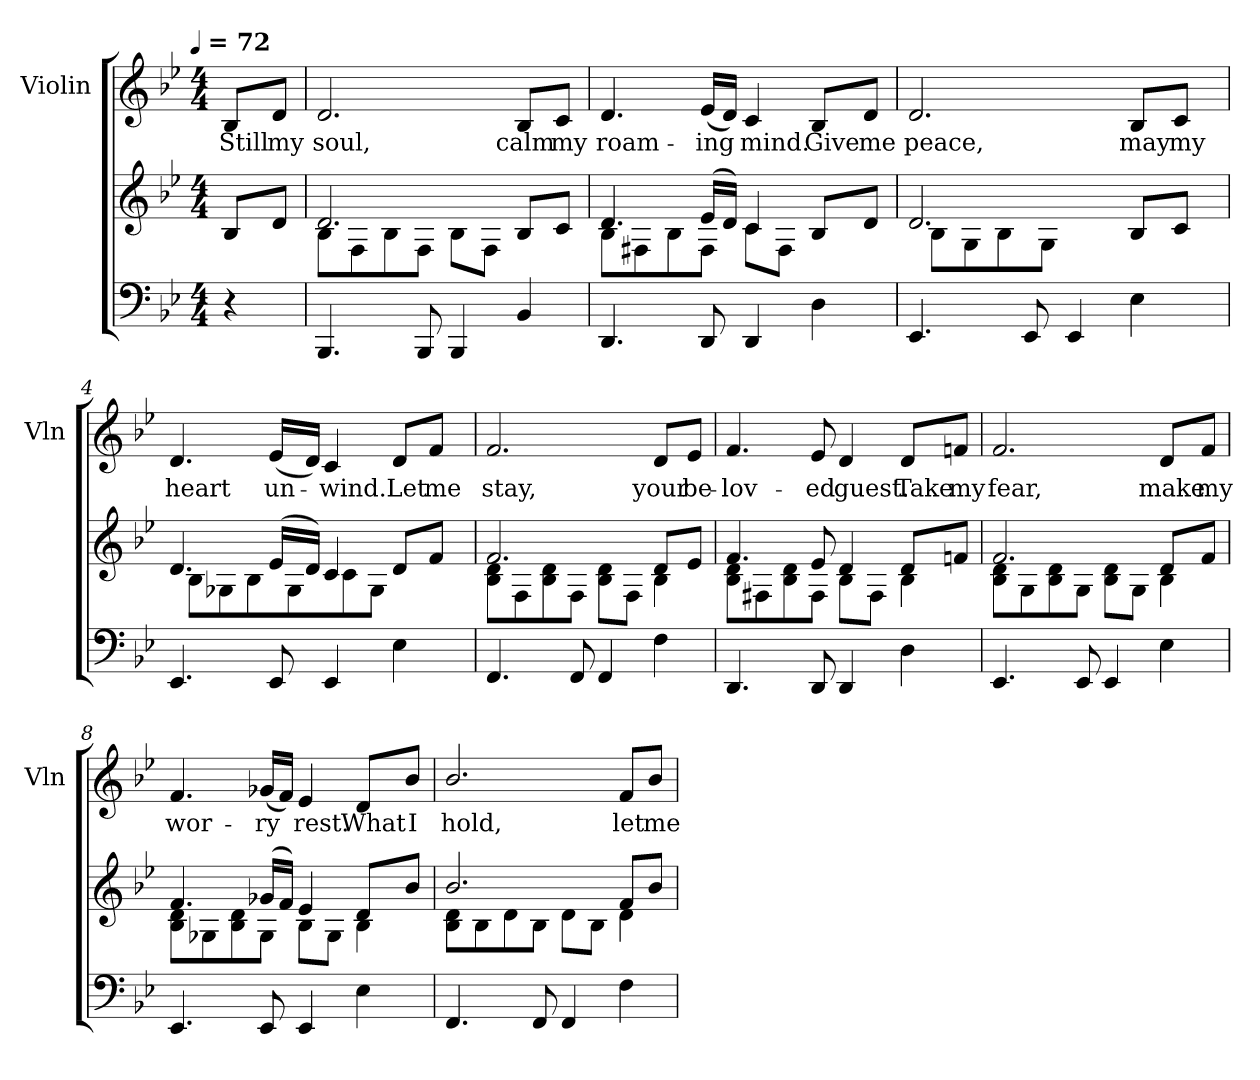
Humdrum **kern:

**kern	**kern	**kern	**text
*part2	*part2	*part1	*part1
*staff3	*staff2	*staff1	*staff1
*	*	*I"Violin	*
*	*	*I'Vln	*
*clefF4	*clefG2	*clefG2	*
*k[b-e-]	*k[b-e-]	*k[b-e-]	*
!!LO:TX:omd:t=[quarter] = 72
*M4/4	*M4/4	*M4/4	*
*MM72	*MM72	*MM72	*
=	=	=	=
4r	8B-L	8B-L	Still
.	8dJ	8dJ	my
=1	=1	=1	=1
*	*^	*	*
4.BBB-/	2.d/	8B-L	2.d/	soul,
.	.	8F	.	.
.	.	8B-	.	.
8BBB-/	.	8FJ	.	.
4BBB-/	.	8B-L	.	.
.	.	8FJ	.	.
4BB-/	8B-L	4ryy	8B-L	calm
.	8cJ	.	8cJ	my
=2	=2	=2	=2	=2
4.DD/	4.d/	8B-L	4.d/	roam-
.	.	8F#X	.	.
.	.	8B-	.	.
8DD/	(>16e-LL	8F#J	(<16e-LL	-ing
.	16dJJ)	.	16dJJ)	.
4DD/	4c/	8cL	4c/	mind.
.	.	8F#J	.	.
4D\	8B-L	4ryy	8B-L	Give
.	8dJ	.	8dJ	me
!!LO:LB:g=z
=3	=3	=3	=3	=3
4.EE-/	2.d/	32ryy	2.d/	peace,
.	.	128ryy	.	.
.	.	512ryy	.	.
.	.	8B-L	.	.
.	.	8G	.	.
.	.	8B-	.	.
8EE-/	.	.	.	.
.	.	8GJ	.	.
4EE-/	.	.	.	.
.	.	4ryy	.	.
4E-\	8B-L	.	8B-L	may
.	.	8ryy	.	.
.	8cJ	.	8cJ	my
.	.	16ryy	.	.
.	.	64ryy	.	.
.	.	256ryy	.	.
.	.	1024ryy	.	.
.	.	1024ryy	.	.
=4	=4	=4	=4	=4
4.EE-/	4.d/	32ryy	4.d/	heart
.	.	128ryy	.	.
.	.	512ryy	.	.
.	.	8B-L	.	.
.	.	8G-X	.	.
.	.	8B-	.	.
8EE-/	(>16e-LL	.	(<16e-LL	un-
.	.	8G-	.	.
.	16dJJ)	.	16dJJ)	.
4EE-/	4c/	.	4c/	-wind.
.	.	8c	.	.
.	.	8G-J	.	.
4E-\	8dL	.	8dL	Let
.	.	8ryy	.	.
.	8fJ	.	8fJ	me
.	.	16ryy	.	.
.	.	64ryy	.	.
.	.	256ryy	.	.
.	.	1024ryy	.	.
.	.	1024ryy	.	.
=5	=5	=5	=5	=5
4.FF/	2.f/	8B- 8dL	2.f/	stay,
.	.	8F	.	.
.	.	8B- 8d	.	.
8FF/	.	8FJ	.	.
4FF/	.	8B- 8dL	.	.
.	.	8FJ	.	.
4F\	8dL	4B-\	8dL	your
.	8e-J	.	8e-J	be-
!!LO:LB:g=z
=6	=6	=6	=6	=6
4.DD/	4.f/	8B- 8dL	4.f/	-lov-
.	.	8F#X	.	.
.	.	8B- 8d	.	.
8DD/	8e-/	8F#J	8e-/	-ed
4DD/	4d/	8B-L	4d/	guest.
.	.	8F#J	.	.
4D\	8dL	4B-\	8dL	Take
.	8fnJ	.	8fniJ	my
=7	=7	=7	=7	=7
4.EE-/	2.f/	8B- 8dL	2.f/	fear,
.	.	8G	.	.
.	.	8B- 8d	.	.
8EE-/	.	8GJ	.	.
4EE-/	.	8B- 8dL	.	.
.	.	8GJ	.	.
4E-\	8dL	4B-\	8dL	make
.	8fJ	.	8fJ	my
=8	=8	=8	=8	=8
4.EE-/	4.f/	8B- 8dL	4.f/	wor-
.	.	8G-X	.	.
.	.	8B- 8d	.	.
8EE-/	(>16g-XLL	8G-J	(<16g-XLL	-ry
.	16fJJ)	.	16fJJ)	.
4EE-/	4e-/	8B-L	4e-/	rest.
.	.	8G-J	.	.
4E-\	8dL	4B-\	8dL	What
.	8b-J	.	8b-J	I
!!LO:PB:g=z
=9	=9	=9	=9	=9
4.FF/	2.b-/	8B- 8dL	2.b-/	hold,
.	.	8B-	.	.
.	.	8d	.	.
8FF/	.	8B-J	.	.
4FF/	.	8dL	.	.
.	.	8B-J	.	.
4F\	8fL	4d\	8fL	let
.	8b-J	.	8b-J	me
*	*v	*v	*	*
=	=	=	=
*-	*-	*-	*-
